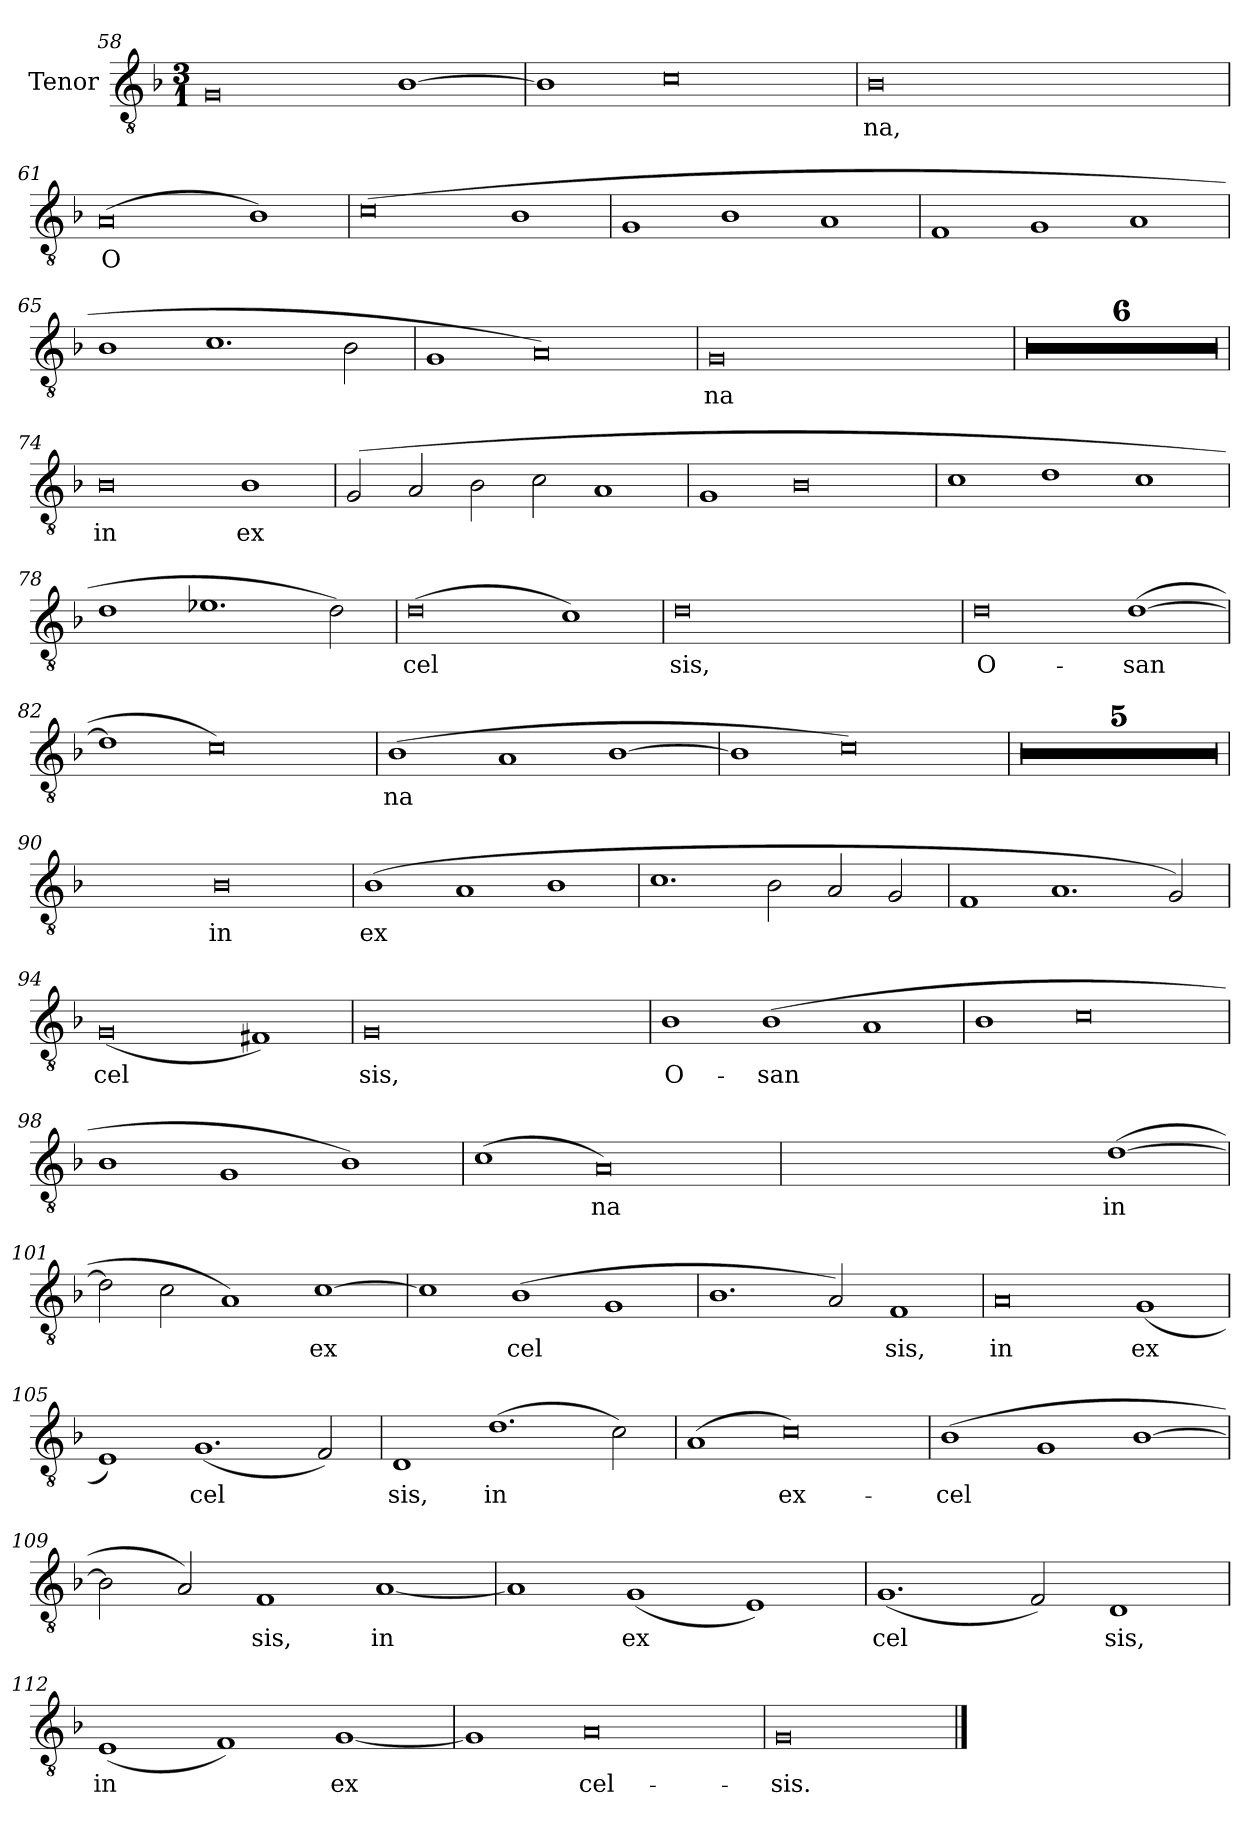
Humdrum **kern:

**kern	**text
*part1	*part1
*staff1	*staff1
*I"Tenor	*
*I'T	*
*clefGv2	*
*k[b-]	*
*M3/1	*
=58	=58
0G	.
[1B-	.
=59	=59
1B-]	.
0c	.
=60	=60
!	!LO:LY:b
0B-	na,
2ryy	.
2ryy	.
!!LO:LB:g=z
=61	=61
!	!LO:LY:b
(0A	O
1B-)	.
!!LO:LB:g=z
=62	=62
(0c	.
1B-	.
=63	=63
1G	.
1B-	.
1A	.
=64	=64
1F	.
1G	.
1A	.
=65	=65
1B-	.
1.c	.
2B-\	.
!!LO:LB:g=z
=66	=66
1G	.
0A)	.
=67	=67
!	!LO:LY:b
0G	na
2ryy	.
2ryy	.
!!LO:LB:g=z
=68	=68
0.r	.
=69	=69
0.r	.
=70	=70
0.r	.
=71	=71
0.r	.
=72	=72
0.r	.
=73	=73
0.r	.
!!LO:LB:g=z
=74	=74
!	!LO:LY:b
0B-	in
!	!LO:LY:b
1B-	ex
=75	=75
(2G/	.
2A/	.
2B-\	.
2c\	.
1A	.
=76	=76
1G	.
0B-	.
=77	=77
1c	.
1d	.
1c	.
!!LO:LB:g=z
=78	=78
1d	.
1.e-X	.
2d\)	.
!!LO:LB:g=z
=79	=79
!	!LO:LY:b
(0d	cel
1c)	.
=80	=80
!	!LO:LY:b
0d	sis,
2ryy	.
2ryy	.
!!LO:PB:g=z
=81	=81
!	!LO:LY:b
0d	O-
!	!LO:LY:b
([1d	san
=82	=82
1d]	.
0c)	.
=83	=83
!	!LO:LY:b
(1B-	na
1A	.
[1B-	.
=84	=84
1B-]	.
0c)	.
=85	=85
0.r	.
!!LO:LB:g=z
=86	=86
0.r	.
=87	=87
0.r	.
=88	=88
0.r	.
=89	=89
0.r	.
=90	=90
2ryy	.
2ryy	.
!	!LO:LY:b
0B-	in
!!LO:LB:g=z
=91	=91
!	!LO:LY:b
(1B-	ex
1A	.
1B-	.
=92	=92
1.c	.
2B-\	.
2A/	.
2G/	.
=93	=93
1F	.
1.A	.
2G/)	.
=94	=94
!	!LO:LY:b
(0G	cel
1F#X)	.
!!LO:LB:g=z
=95	=95
!	!LO:LY:b
0G	sis,
2ryy	.
2ryy	.
=96	=96
!	!LO:LY:b
1B-	O-
!	!LO:LY:b
(1B-	san
1A	.
=97	=97
1B-	.
0c	.
=98	=98
1B-	.
1G	.
1B-)	.
!!LO:LB:g=z
=99	=99
!	!LO:LY:b
(1c	_-
!	!LO:LY:b
0A)	na
=100	=100
2ryy	.
2ryy	.
2ryy	.
2ryy	.
!	!LO:LY:b
([1d	in
=101	=101
2d\]	.
2c\	.
1A)	.
!	!LO:LY:b
[1c	ex
=102	=102
1c]	.
!	!LO:LY:b
(1B-	cel
1G	.
!!LO:LB:g=z
=103	=103
1.B-	.
2A/)	.
!	!LO:LY:b
1F	sis,
=104	=104
!	!LO:LY:b
0A	in
!	!LO:LY:b
(1G	ex
=105	=105
1E)	.
!	!LO:LY:b
(1.G	cel
2F/)	.
=106	=106
!	!LO:LY:b
1D	sis,
!	!LO:LY:b
(1.d	in
2c\)	.
!!LO:LB:g=z
=107	=107
!	!LO:LY:b
(1A	_
!	!LO:LY:b
0c)	ex-
=108	=108
!	!LO:LY:b
(1B-	cel
1G	.
[1B-	.
=109	=109
2B-\]	.
2A/)	.
!	!LO:LY:b
1F	sis,
!	!LO:LY:b
[1A	in
=110	=110
1A]	.
!	!LO:LY:b
(1G	ex
1E)	.
!!LO:LB:g=z
=111	=111
!	!LO:LY:b
(1.G	cel
2F/)	.
!	!LO:LY:b
1D	sis,
=112	=112
!	!LO:LY:b
(1E	in
1F)	.
!	!LO:LY:b
[1G	ex
=113	=113
1G]	.
!	!LO:LY:b
0A	cel-
=114	=114
!	!LO:LY:b
0G	sis.
==	==
*-	*-
